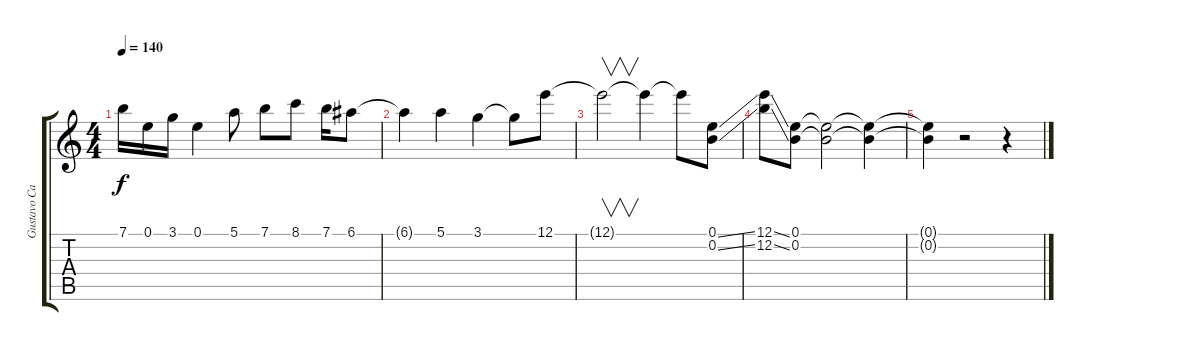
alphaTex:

\track ("Gustavo Campos" "Gustavo Ca") {instrument distortionguitar}
\staff {score tabs}
\tuning (E4 B3 G3 D3 A2 E2) {hide}
\ts (4 4)
\tempo 140
\clef g2
\ks c
7.1.16{dy f} 0.1.16 3.1.16 0.1.4 5.1.8 7.1.8 8.1.8 7.1.16 6.1.8 |
6.1{t}.4 5.1.4 3.1.4 3.1{t}.8 12.1.8 |
12.1{t}.2{v} 12.1{t}.4 12.1{t}.8 (0.1{ss} 0.2{ss}).8 |
(12.1{ss} 12.2{ss}).8 (0.1 0.2).8 (0.1{t} 0.2{t}).2 (0.1{t} 0.2{t}).4 |
(0.1{t} 0.2{t}).4 r.2 r.4
